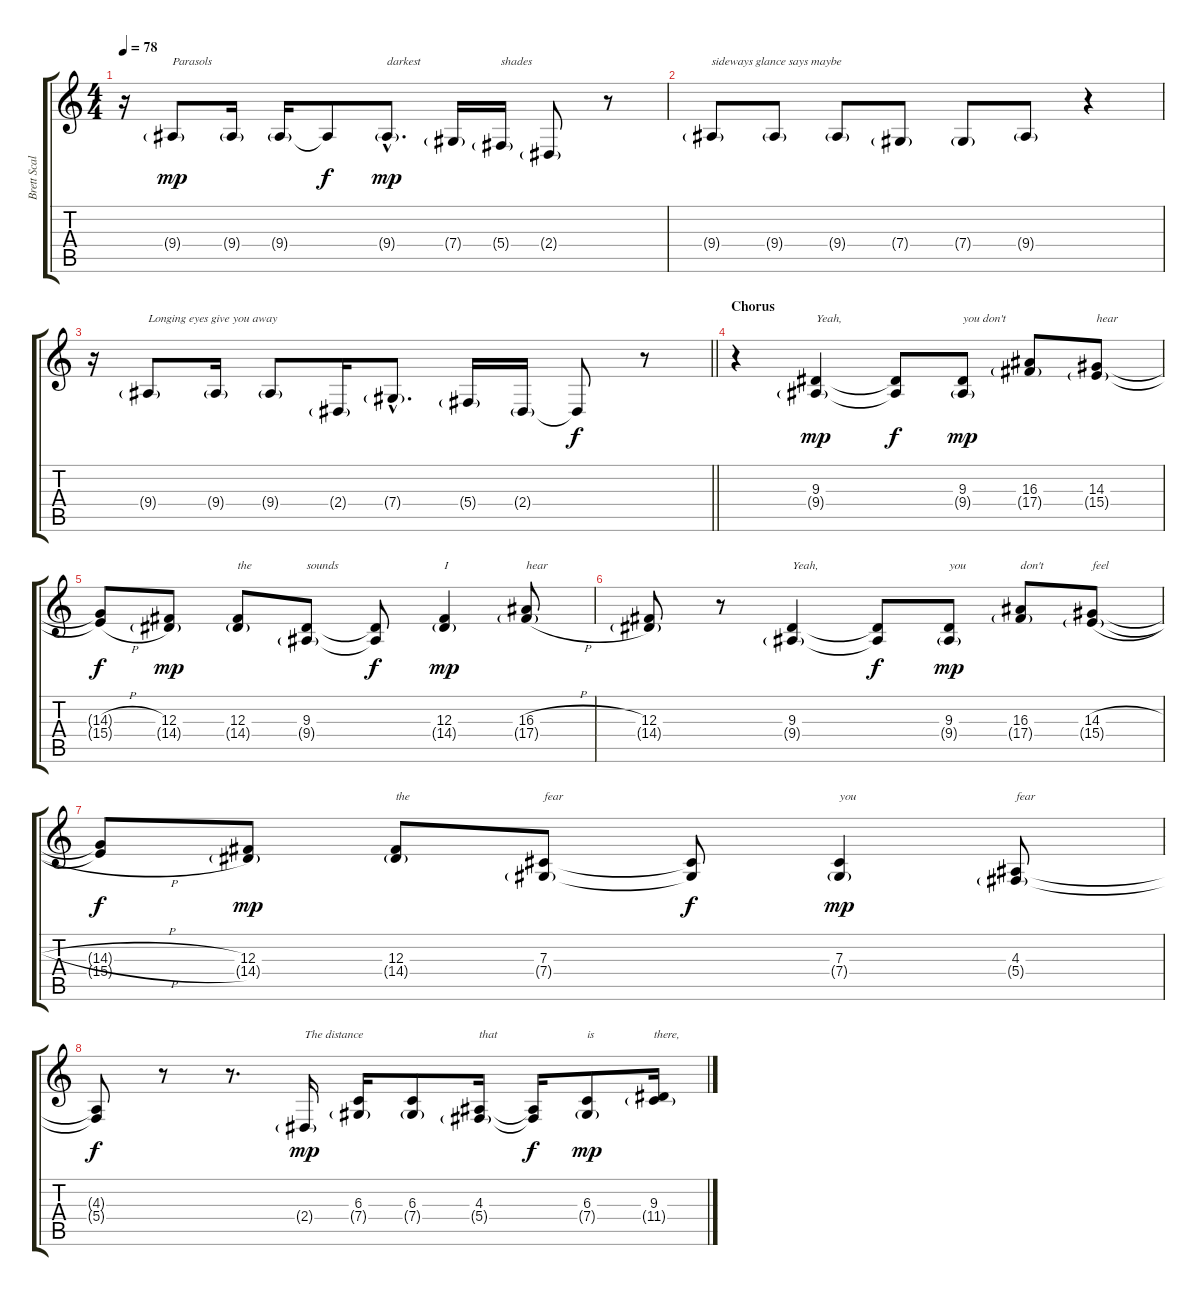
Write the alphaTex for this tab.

\track ("Brett Scallions (Lead Vocals)" "Brett Scal") {instrument violin}
\staff {score tabs}
\tuning (Eb4 Bb3 Gb3 Db3 Ab2 Eb2) {hide}
\ts (4 4)
\tempo 78
\clef g2
\ks c
r.16{dy mp} 9.4{g}.8{txt "Parasols"} 9.4{g}.16 9.4{g}.16 9.4{t}.8{dy f} 9.4{g hac}.8{d txt "darkest" dy mp} 7.4{g}.16 5.4{g}.16{txt "shades"} 2.4{g}.8 r.8 |
9.4{g}.8{txt "sideways glance says maybe"} 9.4{g}.8 9.4{g}.8 7.4{g}.8 7.4{g}.8 9.4{g}.8 r.4 |
\barLineRight lightlight
r.16 9.4{g}.8{txt "Longing eyes give you away"} 9.4{g}.16 9.4{g}.8 2.4{g}.16 7.4{g hac}.8{d} 5.4{g}.16 2.4{g}.16 2.4{t}.8{dy f} r.8 |
\section ("" "Chorus")
r.4 (9.3 9.4{g}).4{txt "Yeah," dy mp} (9.3{t} 9.4{t}).8{dy f} (9.3 9.4{g}).8{txt "you don't" dy mp} (16.3 17.4{g}).8 (14.3 15.4{g}).8{txt "hear"} |
(14.3{h t} 15.4{h t}).8{dy f} (12.3 14.4{g}).8{dy mp} (12.3 14.4{g}).8{txt "the"} (9.3 9.4{g}).8{txt "sounds"} (9.3{t} 9.4{t}).8{dy f} (12.3 14.4{g}).4{txt "I" dy mp} (16.3{h} 17.4{h g}).8{txt "hear"} |
(12.3 14.4{g}).8 r.8 (9.3 9.4{g}).4{txt "Yeah,"} (9.3{t} 9.4{t}).8{dy f} (9.3 9.4{g}).8{txt "you" dy mp} (16.3 17.4{g}).8{txt "don't"} (14.3{h} 15.4{h g}).8{txt "feel"} |
(14.3{h t} 15.4{h t}).8{dy f} (12.3 14.4{g}).8{dy mp} (12.3 14.4{g}).8{txt "the"} (7.3 7.4{g}).8{txt "fear"} (7.3{t} 7.4{t}).8{dy f} (7.3 7.4{g}).4{txt "you" dy mp} (4.3 5.4{g}).8{txt "fear"} |
(4.3{t} 5.4{t}).8{dy f} r.8 r.8{d} 2.4{g}.16{txt "The distance" dy mp} (6.3 7.4{g}).16 (6.3 7.4{g}).8 (4.3 5.4{g}).16{txt "that"} (4.3{t} 5.4{t}).16{dy f} (6.3 7.4{g}).8{txt "is" dy mp} (9.3{h} 11.4{h g}).16{txt "there,"}
